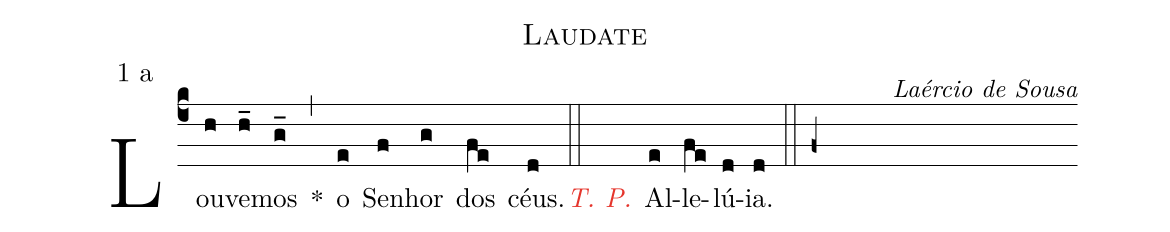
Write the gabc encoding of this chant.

name: Laudate;
mode: 1;
mode-differentia: a;
commentary: Laércio de Sousa;
%%
(c4)

Lou(h)ve(h_)mos(g_) *(,) o(e) Se(f)nhor(g) dos(fe) céus.(d)

(::)

<nlba><c><i>T. P.</i></c>() Al</nlba>(e)le(fe)lú(d)ia.(d)

(::f+)
